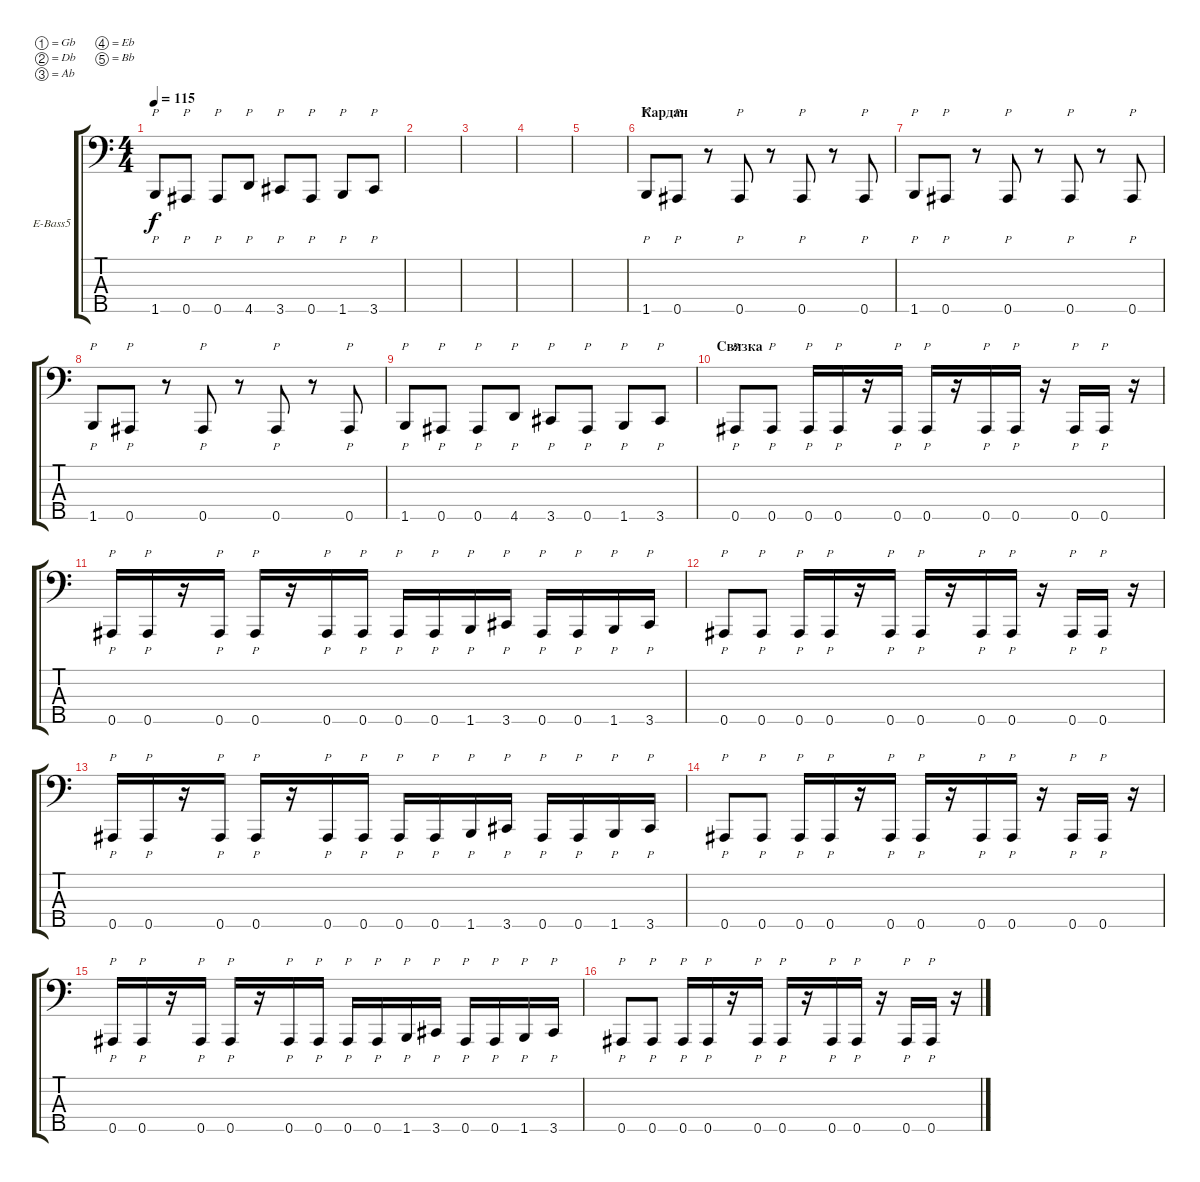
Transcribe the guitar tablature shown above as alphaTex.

\bracketExtendMode groupsimilarinstruments
\firstSystemTrackNameOrientation horizontal
\otherSystemsTrackNameOrientation horizontal
\track ("Electric Bass" "E-Bass5") {instrument electricbassfinger}
\staff {score tabs}
\tuning (Gb2 Db2 Ab1 Eb1 Bb0)
\ts (4 4)
\tempo 115
\clef f4
\scale
0.333333
\ks c
1.5.8{p dy f} 0.5.8{p} 0.5.8{p} 4.5.8{p} 3.5.8{p} 0.5.8{p} 1.5.8{p} 3.5.8{p} |
\scale
0.333333 |
\scale
0.333333 |
\scale
0.333333 |
\scale
0.333333 |
\section ("" "Кардан")
\scale
0.333333 1.5.8{p} 0.5.8{p} r.8 0.5.8{p} r.8 0.5.8{p} r.8 0.5.8{p} |
\scale
0.333333 1.5.8{p} 0.5.8{p} r.8 0.5.8{p} r.8 0.5.8{p} r.8 0.5.8{p} |
\scale
0.333333 1.5.8{p} 0.5.8{p} r.8 0.5.8{p} r.8 0.5.8{p} r.8 0.5.8{p} |
\scale
0.333333 1.5.8{p} 0.5.8{p} 0.5.8{p} 4.5.8{p} 3.5.8{p} 0.5.8{p} 1.5.8{p} 3.5.8{p} |
\section ("" "Связка")
\scale
0.333333 0.5.8{p} 0.5.8{p} 0.5.16{p} 0.5.16{p} r.16 0.5.16{p} 0.5.16{p} r.16 0.5.16{p} 0.5.16{p} r.16 0.5.16{p} 0.5.16{p} r.16 |
\scale
0.333333 0.5.16{p} 0.5.16{p} r.16 0.5.16{p} 0.5.16{p} r.16 0.5.16{p} 0.5.16{p} 0.5.16{p} 0.5.16{p} 1.5.16{p} 3.5.16{p} 0.5.16{p} 0.5.16{p} 1.5.16{p} 3.5.16{p} |
\scale
0.333333 0.5.8{p} 0.5.8{p} 0.5.16{p} 0.5.16{p} r.16 0.5.16{p} 0.5.16{p} r.16 0.5.16{p} 0.5.16{p} r.16 0.5.16{p} 0.5.16{p} r.16 |
\scale
0.333333 0.5.16{p} 0.5.16{p} r.16 0.5.16{p} 0.5.16{p} r.16 0.5.16{p} 0.5.16{p} 0.5.16{p} 0.5.16{p} 1.5.16{p} 3.5.16{p} 0.5.16{p} 0.5.16{p} 1.5.16{p} 3.5.16{p} |
\scale
0.333333 0.5.8{p} 0.5.8{p} 0.5.16{p} 0.5.16{p} r.16 0.5.16{p} 0.5.16{p} r.16 0.5.16{p} 0.5.16{p} r.16 0.5.16{p} 0.5.16{p} r.16 |
\scale
0.333333 0.5.16{p} 0.5.16{p} r.16 0.5.16{p} 0.5.16{p} r.16 0.5.16{p} 0.5.16{p} 0.5.16{p} 0.5.16{p} 1.5.16{p} 3.5.16{p} 0.5.16{p} 0.5.16{p} 1.5.16{p} 3.5.16{p} |
\scale
0.333333 0.5.8{p} 0.5.8{p} 0.5.16{p} 0.5.16{p} r.16 0.5.16{p} 0.5.16{p} r.16 0.5.16{p} 0.5.16{p} r.16 0.5.16{p} 0.5.16{p} r.16
